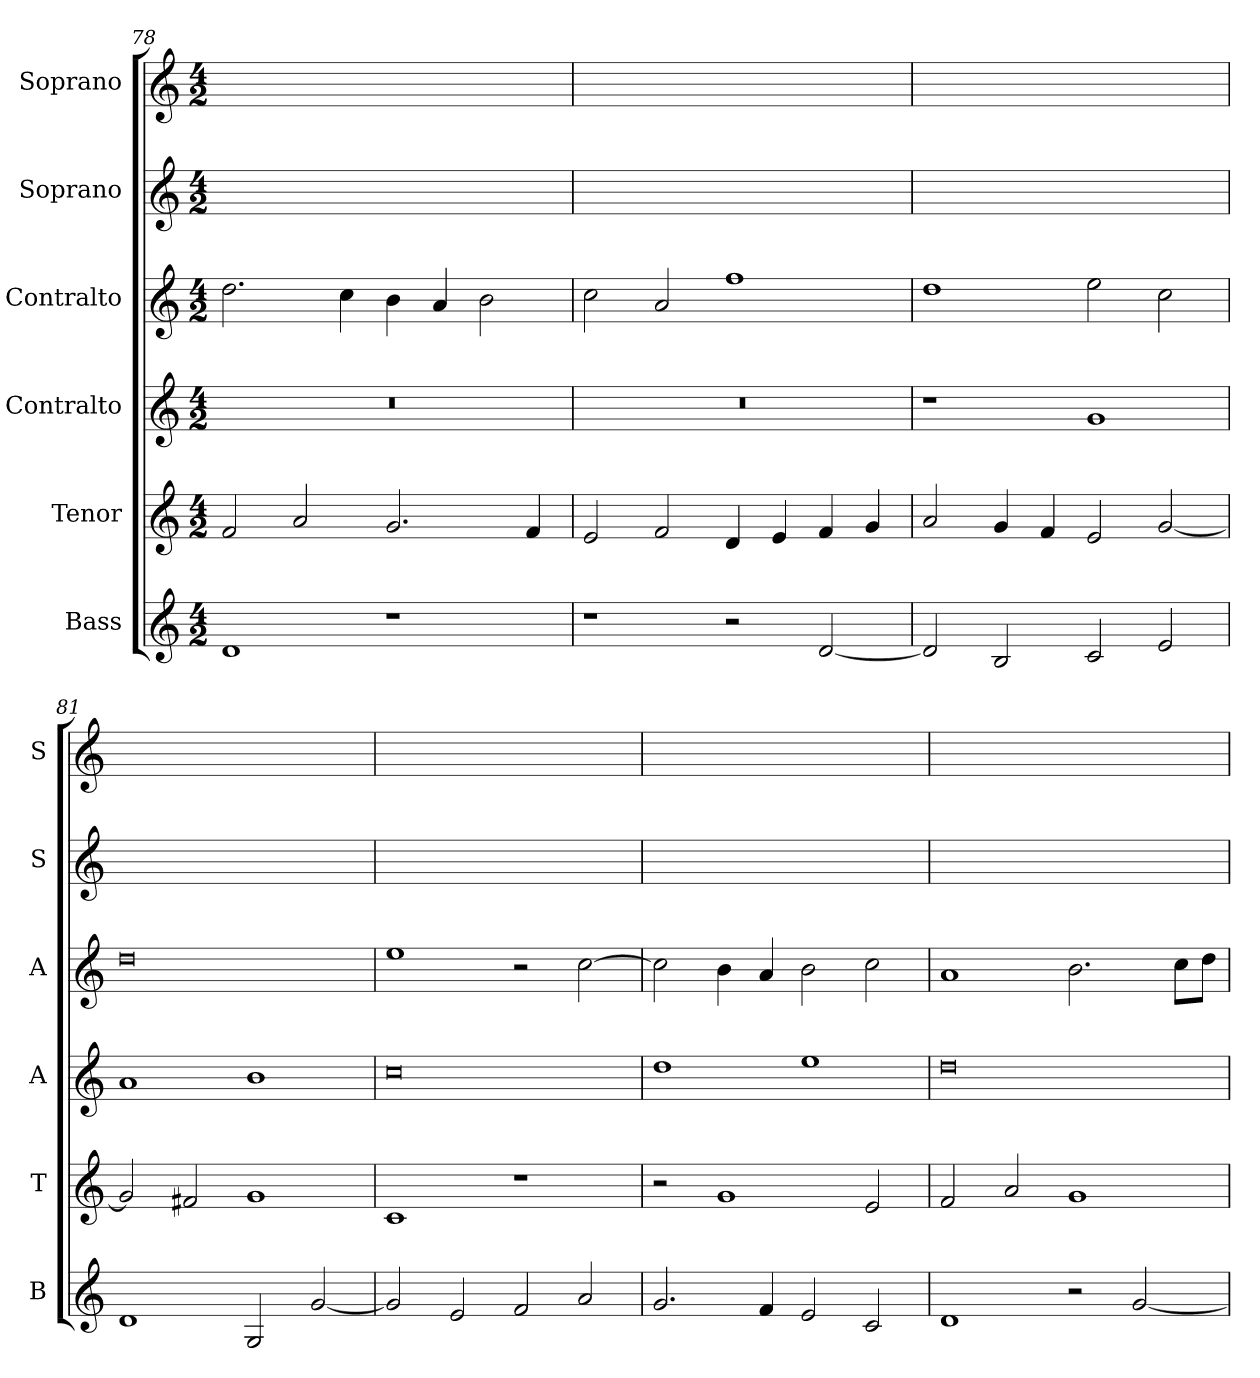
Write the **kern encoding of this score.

**kern	**kern	**kern	**kern	**kern	**kern
*part6	*part5	*part4	*part3	*part2	*part1
*staff6	*staff5	*staff4	*staff3	*staff2	*staff1
*I"Bass	*I"Tenor	*I"Contralto	*I"Contralto	*I"Soprano	*I"Soprano
*I'B	*I'T	*I'A	*I'A	*I'S	*I'S
*clefG2	*clefG2	*clefG2	*clefG2	*clefG2	*clefG2
*k[]	*k[]	*k[]	*k[]	*k[]	*k[]
*C:ion	*C:ion	*C:ion	*C:ion	*C:ion	*C:ion
*M4/2	*M4/2	*M4/2	*M4/2	*M4/2	*M4/2
=78	=78	=78	=78	=78	=78
1d	2f	0r	2.dd	0ryy	0ryy
.	2a	.	.	.	.
.	.	.	4cc	.	.
1r	2.g	.	4b	.	.
.	.	.	4a	.	.
.	.	.	2b	.	.
.	4f	.	.	.	.
=79	=79	=79	=79	=79	=79
1r	2e	0r	2cc	0ryy	0ryy
.	2f	.	2a	.	.
2r	4d	.	1ff	.	.
.	4e	.	.	.	.
[2d	4f	.	.	.	.
.	4g	.	.	.	.
=80	=80	=80	=80	=80	=80
2d]	2a	1r	1dd	0ryy	0ryy
2B	4g	.	.	.	.
.	4f	.	.	.	.
2c	2e	1g	2ee	.	.
2e	[2g	.	2cc	.	.
=81	=81	=81	=81	=81	=81
1d	2g]	1a	0dd	0ryy	0ryy
.	2f#X	.	.	.	.
2G	1g	1b	.	.	.
[2g	.	.	.	.	.
=82	=82	=82	=82	=82	=82
2g]	1c	0cc	1ee	0ryy	0ryy
2e	.	.	.	.	.
2f	1r	.	2r	.	.
2a	.	.	[2cc	.	.
=83	=83	=83	=83	=83	=83
2.g	2r	1dd	2cc]	0ryy	0ryy
.	1g	.	4b	.	.
4f	.	.	4a	.	.
2e	.	1ee	2b	.	.
2c	2e	.	2cc	.	.
=84	=84	=84	=84	=84	=84
1d	2f	0dd	1a	0ryy	0ryy
.	2a	.	.	.	.
2r	1g	.	2.b	.	.
[2g	.	.	.	.	.
.	.	.	8cc\L	.	.
.	.	.	8dd\J	.	.
=	=	=	=	=	=
*-	*-	*-	*-	*-	*-
